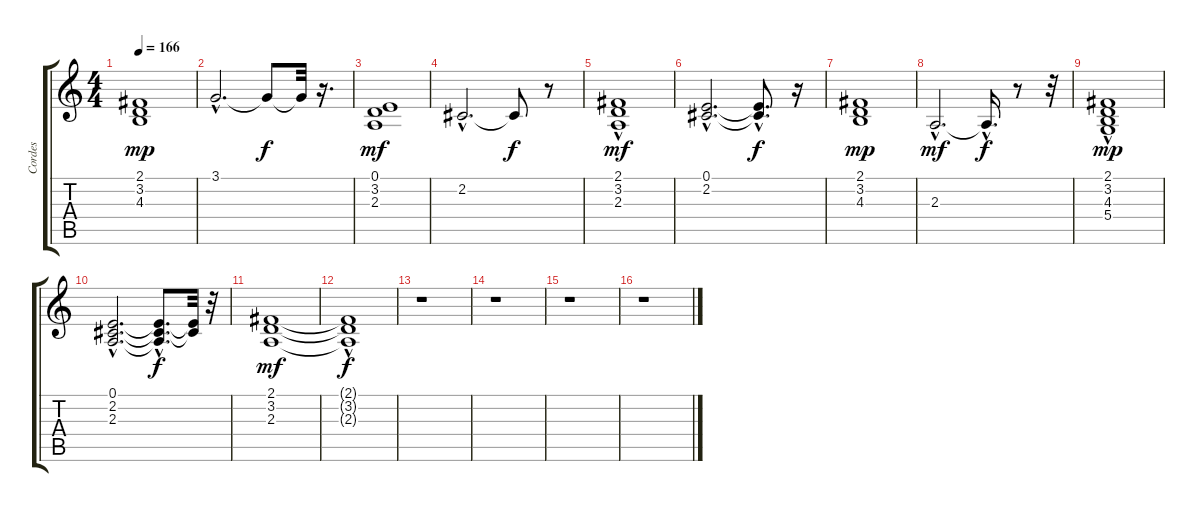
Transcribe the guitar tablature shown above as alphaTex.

\track ("Cordes" "Cordes") {instrument stringensemble1}
\staff {score tabs}
\tuning (E4 B3 G3 D3 A2 E2) {hide}
\ts (4 4)
\tempo 166
\clef g2
\ks c
(2.1 3.2 4.3).1{dy mp} |
3.1{hac}.2{d} 3.1{t}.8{dy f} 3.1{t}.32 r.16{d} |
(0.1 3.2 2.3).1{dy mf} |
2.2{hac}.2{d} 2.2{t}.8{dy f} r.8 |
(2.1{hac} 3.2 2.3).1{dy mf} |
(0.1{hac} 2.2{hac}).2{d} (0.1{hac t} 2.2{t}).8{d dy f} r.16 |
(2.1 3.2 4.3).1{dy mp} |
2.3{hac}.2{d dy mf} 2.3{hac t}.16{d dy f} r.8 r.32 |
(2.1{hac} 3.2{hac} 4.3 5.4).1{dy mp} |
(0.1{hac} 2.2{hac} 2.3{hac}).2{d} (0.1{hac t} 2.2{hac t} 2.3{hac t}).8{d dy f} (0.1{t} 2.2{t}).32 r.32 |
(2.1 3.2 2.3).1{dy mf} |
(2.1{t} 3.2{t} 2.3{hac t}).1{dy f} |
r.1 |
r.1 |
r.1 |
r.1
